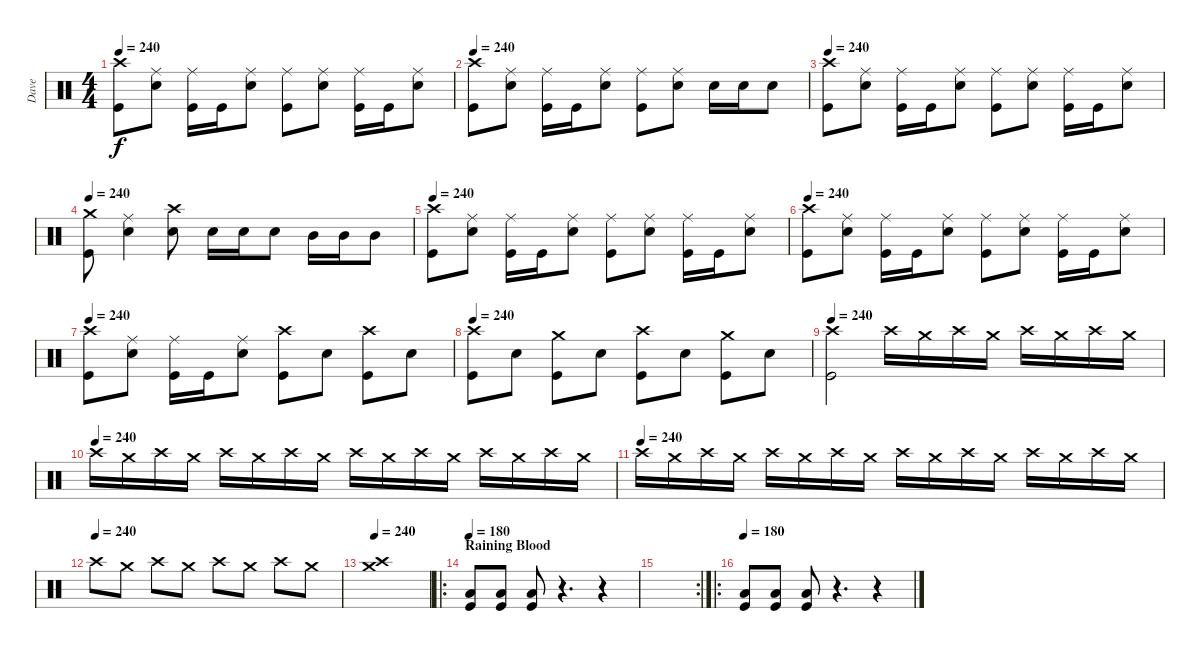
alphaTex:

\track ("Dave" "Dave") {instrument percussion}
\staff {score}
\articulation defaults
\ts (4 4)
\tempo 240
\clef neutral
\ks c
("Crash high (hit)" "Kick (hit)").8{dy f} ("Ride (middle)" "Snare (hit) 2").8 ("Ride (middle)" "Kick (hit)").16 "Kick (hit)".16 ("Ride (middle)" "Snare (hit) 2").8 ("Ride (middle)" "Kick (hit)").8 ("Ride (middle)" "Snare (hit) 2").8 ("Ride (middle)" "Kick (hit)").16 "Kick (hit)".16 ("Ride (middle)" "Snare (hit) 2").8 |
\tempo 240
("Crash high (hit)" "Kick (hit)").8 ("Ride (middle)" "Snare (hit) 2").8 ("Ride (middle)" "Kick (hit)").16 "Kick (hit)".16 ("Ride (middle)" "Snare (hit) 2").8 ("Ride (middle)" "Kick (hit)").8 ("Ride (middle)" "Snare (hit) 2").8 "Snare (hit) 2".16 "Snare (hit) 2".16 "Snare (hit) 2".8 |
\tempo 240
("Crash high (hit)" "Kick (hit)").8 ("Ride (middle)" "Snare (hit) 2").8 ("Ride (middle)" "Kick (hit)").16 "Kick (hit)".16 ("Ride (middle)" "Snare (hit) 2").8 ("Ride (middle)" "Kick (hit)").8 ("Ride (middle)" "Snare (hit) 2").8 ("Ride (middle)" "Kick (hit)").16 "Kick (hit)".16 ("Ride (middle)" "Snare (hit) 2").8 |
\tempo 240
("Crash medium (hit)" "Kick (hit)").8 ("Ride (middle)" "Snare (hit) 2").4 ("Crash high (hit)" "Snare (hit) 2").8 "Snare (hit) 2".16 "Snare (hit) 2".16 "Snare (hit) 2".8 "Mid Tom (hit)".16 "Mid Tom (hit)".16 "Mid Tom (hit)".8 |
\tempo 240
("Crash high (hit)" "Kick (hit)").8 ("Ride (middle)" "Snare (hit) 2").8 ("Ride (middle)" "Kick (hit)").16 "Kick (hit)".16 ("Ride (middle)" "Snare (hit) 2").8 ("Ride (middle)" "Kick (hit)").8 ("Ride (middle)" "Snare (hit) 2").8 ("Ride (middle)" "Kick (hit)").16 "Kick (hit)".16 ("Ride (middle)" "Snare (hit) 2").8 |
\tempo 240
("Crash high (hit)" "Kick (hit)").8 ("Ride (middle)" "Snare (hit) 2").8 ("Ride (middle)" "Kick (hit)").16 "Kick (hit)".16 ("Ride (middle)" "Snare (hit) 2").8 ("Ride (middle)" "Kick (hit)").8 ("Ride (middle)" "Snare (hit) 2").8 ("Ride (middle)" "Kick (hit)").16 "Kick (hit)".16 ("Ride (middle)" "Snare (hit) 2").8 |
\tempo 240
("Crash high (hit)" "Kick (hit)").8 ("Ride (middle)" "Snare (hit) 2").8 ("Ride (middle)" "Kick (hit)").16 "Kick (hit)".16 ("Ride (middle)" "Snare (hit) 2").8 ("Crash high (hit)" "Kick (hit)").8 "Snare (hit) 2".8 ("Crash high (hit)" "Kick (hit)").8 "Snare (hit) 2".8 |
\tempo 240
("Crash high (hit)" "Kick (hit)").8 "Snare (hit) 2".8 ("Crash medium (hit)" "Kick (hit)").8 "Snare (hit) 2".8 ("Crash high (hit)" "Kick (hit)").8 "Snare (hit) 2".8 ("Crash medium (hit)" "Kick (hit)").8 "Snare (hit) 2".8 |
\tempo 240
("Crash high (hit)" "Kick (hit)").2 "Crash high (hit)".16 "Crash medium (hit)".16 "Crash high (hit)".16 "Crash medium (hit)".16 "Crash high (hit)".16 "Crash medium (hit)".16 "Crash high (hit)".16 "Crash medium (hit)".16 |
\tempo (240)
"Crash high (hit)".16 "Crash medium (hit)".16 "Crash high (hit)".16 "Crash medium (hit)".16 "Crash high (hit)".16 "Crash medium (hit)".16 "Crash high (hit)".16 "Crash medium (hit)".16 "Crash high (hit)".16 "Crash medium (hit)".16 "Crash high (hit)".16 "Crash medium (hit)".16 "Crash high (hit)".16 "Crash medium (hit)".16 "Crash high (hit)".16 "Crash medium (hit)".16 |
\tempo (240)
"Crash high (hit)".16 "Crash medium (hit)".16 "Crash high (hit)".16 "Crash medium (hit)".16 "Crash high (hit)".16 "Crash medium (hit)".16 "Crash high (hit)".16 "Crash medium (hit)".16 "Crash high (hit)".16 "Crash medium (hit)".16 "Crash high (hit)".16 "Crash medium (hit)".16 "Crash high (hit)".16 "Crash medium (hit)".16 "Crash high (hit)".16 "Crash medium (hit)".16 |
\tempo (240)
"Crash high (hit)".8 "Crash medium (hit)".8 "Crash high (hit)".8 "Crash medium (hit)".8 "Crash high (hit)".8 "Crash medium (hit)".8 "Crash high (hit)".8 "Crash medium (hit)".8 |
\tempo 240
("Crash high (hit)" "Crash medium (hit)").1 |
\ro
\section ("" "Raining Blood")
\tempo 180
("Low Floor Tom (hit)" "Kick (hit)").8 ("Low Floor Tom (hit)" "Kick (hit)").8 ("Low Floor Tom (hit)" "Kick (hit)").8 r.4{d} r.4 |
\rc 2
|
\ro
\tempo 180
("Low Floor Tom (hit)" "Kick (hit)").8 ("Low Floor Tom (hit)" "Kick (hit)").8 ("Low Floor Tom (hit)" "Kick (hit)").8 r.4{d} r.4
